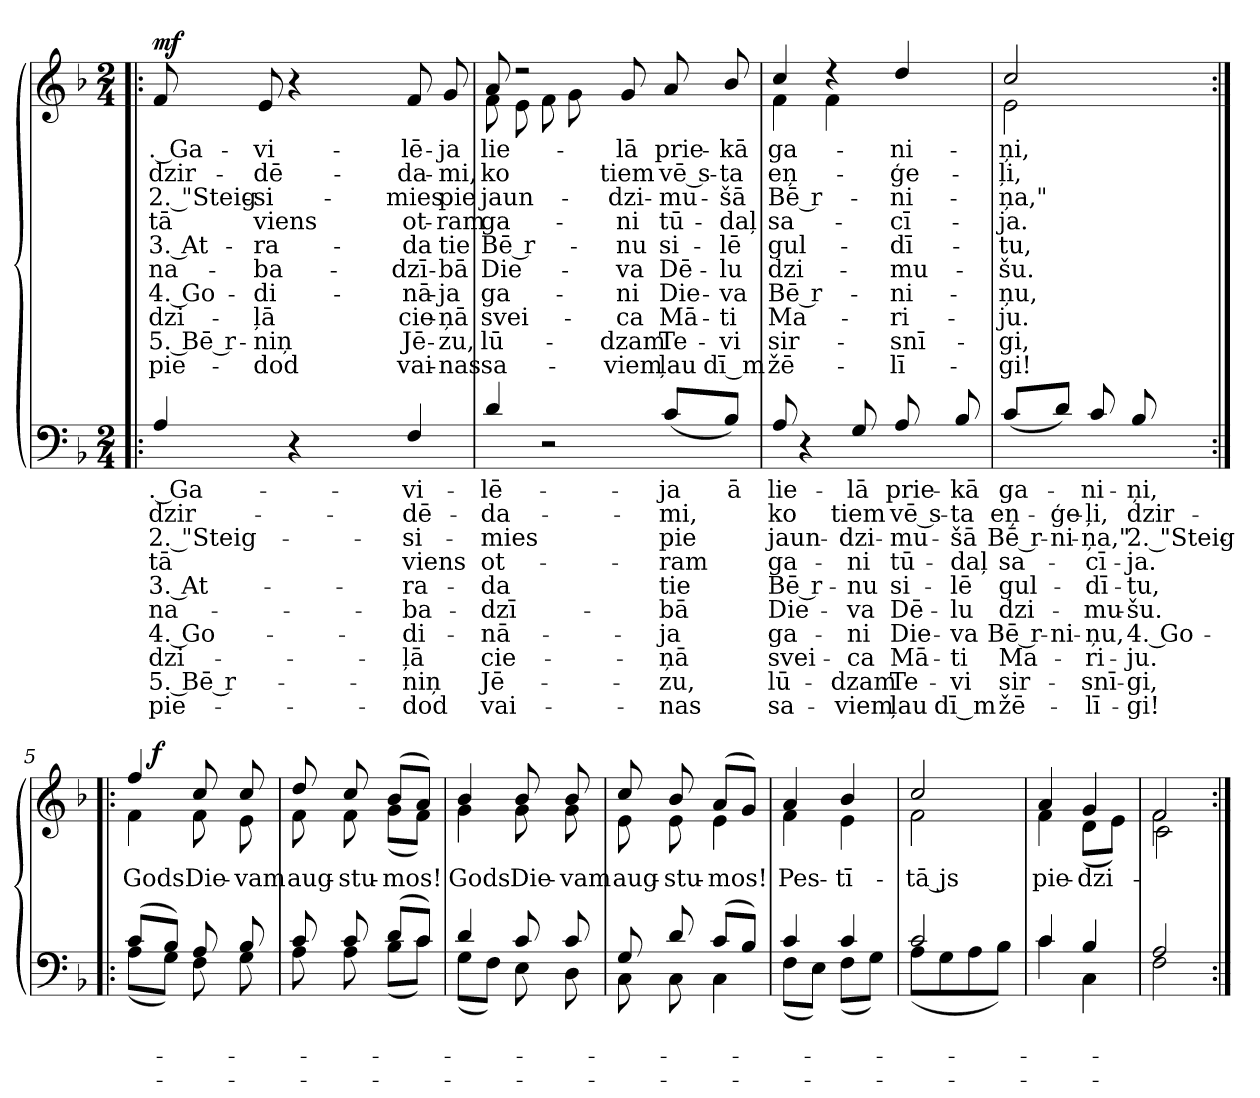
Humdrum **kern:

**kern	**text	**text	**text	**text	**text	**text	**text	**text	**text	**text	**kern	**text	**text	**text	**text	**text	**text	**text	**text	**text	**text	**dynam
*part2	*part2	*part2	*part2	*part2	*part2	*part2	*part2	*part2	*part2	*part2	*part1	*part1	*part1	*part1	*part1	*part1	*part1	*part1	*part1	*part1	*part1	*part1
*staff2	*staff2	*staff2	*staff2	*staff2	*staff2	*staff2	*staff2	*staff2	*staff2	*staff2	*staff1	*staff1	*staff1	*staff1	*staff1	*staff1	*staff1	*staff1	*staff1	*staff1	*staff1	*staff1
*clefF4	*	*	*	*	*	*	*	*	*	*	*clefG2	*	*	*	*	*	*	*	*	*	*	*
*k[b-]	*	*	*	*	*	*	*	*	*	*	*k[b-]	*	*	*	*	*	*	*	*	*	*	*
*F:	*	*	*	*	*	*	*	*	*	*	*F:	*	*	*	*	*	*	*	*	*	*	*
*M2/4	*	*	*	*	*	*	*	*	*	*	*M2/4	*	*	*	*	*	*	*	*	*	*	*
=1!|:	=1!|:	=1!|:	=1!|:	=1!|:	=1!|:	=1!|:	=1!|:	=1!|:	=1!|:	=1!|:	=1!|:	=1!|:	=1!|:	=1!|:	=1!|:	=1!|:	=1!|:	=1!|:	=1!|:	=1!|:	=1!|:	=1!|:
!	!LO:LY:b:rj	!LO:LY:b:rj	!LO:LY:b:rj	!LO:LY:b:rj	!LO:LY:b:rj	!LO:LY:b:rj	!LO:LY:b:rj	!LO:LY:b:rj	!LO:LY:b:rj	!LO:LY:b:rj	!	!LO:LY:b:rj	!LO:LY:b:rj	!LO:LY:b:rj	!LO:LY:b:rj	!LO:LY:b:rj	!LO:LY:b:rj	!LO:LY:b:rj	!LO:LY:b:rj	!LO:LY:b:rj	!LO:LY:b:rj	!LO:DY:a
4A/	. Ga-	dzir-	2. "Steig-	tā	3. At-	na-	4. Go-	dzi-	5. Bē r-	pie-	8f/	. Ga-	dzir-	2. "Steig-	tā	3. At-	na-	4. Go-	dzi-	5. Bē r-	pie-	mf
!	!	!	!	!	!	!	!	!	!	!	!	!LO:LY:b	!LO:LY:b	!LO:LY:b	!LO:LY:b	!LO:LY:b	!LO:LY:b	!LO:LY:b	!LO:LY:b	!LO:LY:b	!LO:LY:b	!
.	.	.	.	.	.	.	.	.	.	.	8e/	-vi-	-dē-	-si-	viens	-ra-	-ba-	-di-	-ļā	-niņ	-dod	.
4r	.	.	.	.	.	.	.	.	.	.	4r	.	.	.	.	.	.	.	.	.	.	.
2.ryy	.	.	.	.	.	.	.	.	.	.	2.ryy	.	.	.	.	.	.	.	.	.	.	.
!	!LO:LY:b	!LO:LY:b	!LO:LY:b	!LO:LY:b	!LO:LY:b	!LO:LY:b	!LO:LY:b	!LO:LY:b	!LO:LY:b	!LO:LY:b	!	!LO:LY:b:rj	!LO:LY:b:rj	!LO:LY:b:rj	!LO:LY:b:rj	!LO:LY:b:rj	!LO:LY:b:rj	!LO:LY:b:rj	!LO:LY:b:rj	!LO:LY:b:rj	!LO:LY:b:rj	!
4F/	-vi-	-dē-	-si-	viens	-ra-	-ba-	-di-	-ļā	-niņ	-dod	8f/	-lē-	-da-	-mies	ot-	-da	-dzī-	-nā-	cie-	Jē-	vai-	.
!	!	!	!	!	!	!	!	!	!	!	!	!LO:LY:b	!LO:LY:b	!LO:LY:b	!LO:LY:b	!LO:LY:b	!LO:LY:b	!LO:LY:b	!LO:LY:b	!LO:LY:b	!LO:LY:b	!
.	.	.	.	.	.	.	.	.	.	.	8g/	-ja	-mi,	pie	-ram	tie	-bā	-ja	-ņā	-zu,	-nas	.
=2	=2	=2	=2	=2	=2	=2	=2	=2	=2	=2	=2	=2	=2	=2	=2	=2	=2	=2	=2	=2	=2	=2
!	!LO:LY:b:rj	!LO:LY:b:rj	!LO:LY:b:rj	!LO:LY:b:rj	!LO:LY:b:rj	!LO:LY:b:rj	!LO:LY:b:rj	!LO:LY:b:rj	!LO:LY:b:rj	!LO:LY:b:rj	!	!LO:LY:b	!LO:LY:b	!LO:LY:b	!LO:LY:b	!LO:LY:b	!LO:LY:b	!LO:LY:b	!LO:LY:b	!LO:LY:b	!LO:LY:b	!
*	*	*	*	*	*	*	*	*	*	*	*^	*	*	*	*	*	*	*	*	*	*	*
4d/	-lē-	-da-	-mies	ot-	-da	-dzī-	-nā-	cie-	Jē-	vai-	8a/	8f\	lie-	ko	jaun-	ga-	Bē r-	Die-	ga-	svei-	lū-	sa-	.
.	.	.	.	.	.	.	.	.	.	.	2r	8e\	.	.	.	.	.	.	.	.	.	.	.
2r	.	.	.	.	.	.	.	.	.	.	.	8f\	.	.	.	.	.	.	.	.	.	.	.
.	.	.	.	.	.	.	.	.	.	.	.	8g\	.	.	.	.	.	.	.	.	.	.	.
.	.	.	.	.	.	.	.	.	.	.	.	2ryy	.	.	.	.	.	.	.	.	.	.	.
!	!	!	!	!	!	!	!	!	!	!	!	!	!LO:LY:b:rj	!LO:LY:b:rj	!LO:LY:b:rj	!LO:LY:b:rj	!LO:LY:b:rj	!LO:LY:b:rj	!LO:LY:b:rj	!LO:LY:b:rj	!LO:LY:b:rj	!LO:LY:b:rj	!
.	.	.	.	.	.	.	.	.	.	.	8g/	.	-lā	tiem	-dzi-	-ni	-nu	-va	-ni	-ca	-dzam	-viem	.
!	!LO:LY:b	!LO:LY:b	!LO:LY:b	!LO:LY:b	!LO:LY:b	!LO:LY:b	!LO:LY:b	!LO:LY:b	!LO:LY:b	!LO:LY:b	!	!	!LO:LY:b	!LO:LY:b	!LO:LY:b	!LO:LY:b	!LO:LY:b	!LO:LY:b	!LO:LY:b	!LO:LY:b	!LO:LY:b	!LO:LY:b	!
(>8c/L	-ja	-mi,	pie	-ram	tie	-bā	-ja	-ņā	-zu,	-nas	8a/	.	prie-	vē s-	-mu-	tū-	si-	Dē-	Die-	Mā-	Te-	ļau	.
!	!LO:LY:b:rj	!	!	!	!	!	!	!	!	!	!	!	!LO:LY:b:rj	!LO:LY:b:rj	!LO:LY:b:rj	!LO:LY:b:rj	!LO:LY:b:rj	!LO:LY:b:rj	!LO:LY:b:rj	!LO:LY:b:rj	!LO:LY:b:rj	!LO:LY:b:rj	!
8B-/J)	ā	.	.	.	.	.	.	.	.	.	8b-/	.	-kā	-ta	-šā	-daļ	-lē	-lu	-va	-ti	-vi	dī m	.
=3	=3	=3	=3	=3	=3	=3	=3	=3	=3	=3	=3	=3	=3	=3	=3	=3	=3	=3	=3	=3	=3	=3	=3
!	!LO:LY:b	!LO:LY:b	!LO:LY:b	!LO:LY:b	!LO:LY:b	!LO:LY:b	!LO:LY:b	!LO:LY:b	!LO:LY:b	!LO:LY:b	!	!	!LO:LY:b	!LO:LY:b	!LO:LY:b	!LO:LY:b	!LO:LY:b	!LO:LY:b	!LO:LY:b	!LO:LY:b	!LO:LY:b	!LO:LY:b	!
8A/	lie-	ko	jaun-	ga-	Bē r-	Die-	ga-	svei-	lū-	sa-	4cc/	4f\	ga-	eņ-	Bē r-	sa-	gul-	dzi-	Bē r-	Ma-	sir-	žē-	.
4r	.	.	.	.	.	.	.	.	.	.	.	.	.	.	.	.	.	.	.	.	.	.	.
.	.	.	.	.	.	.	.	.	.	.	4r	4f\	.	.	.	.	.	.	.	.	.	.	.
!	!LO:LY:b:rj	!LO:LY:b:rj	!LO:LY:b:rj	!LO:LY:b:rj	!LO:LY:b:rj	!LO:LY:b:rj	!LO:LY:b:rj	!LO:LY:b:rj	!LO:LY:b:rj	!LO:LY:b:rj	!	!	!	!	!	!	!	!	!	!	!	!	!
8G/	-lā	tiem	-dzi-	-ni	-nu	-va	-ni	-ca	-dzam	-viem	.	.	.	.	.	.	.	.	.	.	.	.	.
!	!LO:LY:b	!LO:LY:b	!LO:LY:b	!LO:LY:b	!LO:LY:b	!LO:LY:b	!LO:LY:b	!LO:LY:b	!LO:LY:b	!LO:LY:b	!	!	!LO:LY:b	!LO:LY:b	!LO:LY:b	!LO:LY:b	!LO:LY:b	!LO:LY:b	!LO:LY:b	!LO:LY:b	!LO:LY:b	!LO:LY:b	!
8A/	prie-	vē s-	-mu-	tū-	si-	Dē-	Die-	Mā-	Te-	ļau	4dd/	4ryy	-ni-	-ģe-	-ni-	-cī-	-dī-	-mu-	-ni-	-ri-	-snī-	-lī-	.
!	!LO:LY:b:rj	!LO:LY:b:rj	!LO:LY:b:rj	!LO:LY:b:rj	!LO:LY:b:rj	!LO:LY:b:rj	!LO:LY:b:rj	!LO:LY:b:rj	!LO:LY:b:rj	!LO:LY:b:rj	!	!	!	!	!	!	!	!	!	!	!	!	!
8B-/	-kā	-ta	-šā	-daļ	-lē	-lu	-va	-ti	-vi	dī m	.	.	.	.	.	.	.	.	.	.	.	.	.
=4	=4	=4	=4	=4	=4	=4	=4	=4	=4	=4	=4	=4	=4	=4	=4	=4	=4	=4	=4	=4	=4	=4	=4
!	!LO:LY:b	!LO:LY:b	!LO:LY:b	!LO:LY:b	!LO:LY:b	!LO:LY:b	!LO:LY:b	!LO:LY:b	!LO:LY:b	!LO:LY:b	!	!	!LO:LY:b	!LO:LY:b	!LO:LY:b	!LO:LY:b	!LO:LY:b	!LO:LY:b	!LO:LY:b	!LO:LY:b	!LO:LY:b	!LO:LY:b	!
(>8c/L	ga-	eņ-	Bē r-	sa-	gul-	dzi-	Bē r-	Ma-	sir-	žē-	2cc/	2e\	-ņi,	-ļi,	-ņa,"	-ja.	-tu,	-šu.	-ņu,	-ju.	-gi,	-gi!	.
!	!	!LO:LY:b:rj	!LO:LY:b:rj	!	!	!	!LO:LY:b:rj	!	!	!	!	!	!	!	!	!	!	!	!	!	!	!	!
8d/J)	.	-ģe-	-ni-	.	.	.	-ni-	.	.	.	.	.	.	.	.	.	.	.	.	.	.	.	.
!	!LO:LY:b	!LO:LY:b	!LO:LY:b	!LO:LY:b	!LO:LY:b	!LO:LY:b	!LO:LY:b	!LO:LY:b	!LO:LY:b	!LO:LY:b	!	!	!	!	!	!	!	!	!	!	!	!	!
8c/	-ni-	-ļi,	-ņa,"	-cī-	-dī-	-mu-	-ņu,	-ri-	-snī-	-lī-	.	.	.	.	.	.	.	.	.	.	.	.	.
!	!LO:LY:b:rj	!LO:LY:b:rj	!LO:LY:b:rj	!LO:LY:b:rj	!LO:LY:b:rj	!LO:LY:b:rj	!LO:LY:b:rj	!LO:LY:b:rj	!LO:LY:b:rj	!LO:LY:b:rj	!	!	!	!	!	!	!	!	!	!	!	!	!
8B-/	-ņi,	dzir-	2. "Steig-	-ja.	-tu,	-šu.	4. Go-	-ju.	-gi,	-gi!	.	.	.	.	.	.	.	.	.	.	.	.	.
*	*	*	*	*	*	*	*	*	*	*	*v	*v	*	*	*	*	*	*	*	*	*	*	*
!!LO:LB:g=z
=5:|!|:	=5:|!|:	=5:|!|:	=5:|!|:	=5:|!|:	=5:|!|:	=5:|!|:	=5:|!|:	=5:|!|:	=5:|!|:	=5:|!|:	=5:|!|:	=5:|!|:	=5:|!|:	=5:|!|:	=5:|!|:	=5:|!|:	=5:|!|:	=5:|!|:	=5:|!|:	=5:|!|:	=5:|!|:	=5:|!|:
*^	*	*	*	*	*	*	*	*	*	*	*	*	*	*	*	*	*	*	*	*	*	*
!	!	!	!	!	!	!	!	!	!	!	!	!	!LO:LY:b	!	!	!	!	!	!	!	!	!	!
*	*	*	*	*	*	*	*	*	*	*	*	*^	*	*	*	*	*	*	*	*	*	*	*
*	*	*	*	*	*	*	*	*	*	*	*	*	*^	*	*	*	*	*	*	*	*	*	*	*
(>8c/L	(<8A\L	.	.	.	.	.	.	.	.	.	.	4ff/	4f\	16.ryy	Gods	.	.	.	.	.	.	.	.	.	.
!	!	!	!	!	!	!	!	!	!	!	!	!	!	!	!	!	!	!	!	!	!	!	!	!	!LO:DY:a
.	.	.	.	.	.	.	.	.	.	.	.	.	.	4ryy	.	.	.	.	.	.	.	.	.	.	f
8B-/J)	8G\J)	.	.	.	.	.	.	.	.	.	.	.	.	.	.	.	.	.	.	.	.	.	.	.	.
!	!	!	!	!	!	!	!	!	!	!	!	!	!	!	!LO:LY:b	!	!	!	!	!	!	!	!	!	!
8A/	8F\	.	.	.	.	.	.	.	.	.	.	8cc/	8f\	.	Die-	.	.	.	.	.	.	.	.	.	.
.	.	.	.	.	.	.	.	.	.	.	.	.	.	8ryy	.	.	.	.	.	.	.	.	.	.	.
!	!	!	!	!	!	!	!	!	!	!	!	!	!	!	!LO:LY:b	!	!	!	!	!	!	!	!	!	!
8B-/	8G\	.	.	.	.	.	.	.	.	.	.	8cc/	8e\	.	-vam	.	.	.	.	.	.	.	.	.	.
.	.	.	.	.	.	.	.	.	.	.	.	.	.	32ryy	.	.	.	.	.	.	.	.	.	.	.
=6	=6	=6	=6	=6	=6	=6	=6	=6	=6	=6	=6	=6	=6	=6	=6	=6	=6	=6	=6	=6	=6	=6	=6	=6	=6
!	!	!	!	!	!	!	!	!	!	!	!	!	!	!	!LO:LY:b	!	!	!	!	!	!	!	!	!	!
*	*	*	*	*	*	*	*	*	*	*	*	*	*v	*v	*	*	*	*	*	*	*	*	*	*	*
8c/	8A\	.	.	.	.	.	.	.	.	.	.	8dd/	8f\	aug-	.	.	.	.	.	.	.	.	.	.
!	!	!	!	!	!	!	!	!	!	!	!	!	!	!LO:LY:b	!	!	!	!	!	!	!	!	!	!
8c/	8A\	.	.	.	.	.	.	.	.	.	.	8cc/	8f\	-stu-	.	.	.	.	.	.	.	.	.	.
!	!	!	!	!	!	!	!	!	!	!	!	!	!	!LO:LY:b	!	!	!	!	!	!	!	!	!	!
(>8d/L	(<8B-\L	.	.	.	.	.	.	.	.	.	.	(>8b-/L	(<8g\L	-mos!	.	.	.	.	.	.	.	.	.	.
8c/J)	8c\J)	.	.	.	.	.	.	.	.	.	.	8a/J)	8f\J)	.	.	.	.	.	.	.	.	.	.	.
=7	=7	=7	=7	=7	=7	=7	=7	=7	=7	=7	=7	=7	=7	=7	=7	=7	=7	=7	=7	=7	=7	=7	=7	=7
!	!	!	!	!	!	!	!	!	!	!	!	!	!	!LO:LY:b	!	!	!	!	!	!	!	!	!	!
4d/	(<8G\L	.	.	.	.	.	.	.	.	.	.	4b-/	4g\	Gods	.	.	.	.	.	.	.	.	.	.
.	8F\J)	.	.	.	.	.	.	.	.	.	.	.	.	.	.	.	.	.	.	.	.	.	.	.
!	!	!	!	!	!	!	!	!	!	!	!	!	!	!LO:LY:b	!	!	!	!	!	!	!	!	!	!
8c/	8E\	.	.	.	.	.	.	.	.	.	.	8b-/	8g\	Die-	.	.	.	.	.	.	.	.	.	.
!	!	!	!	!	!	!	!	!	!	!	!	!	!	!LO:LY:b	!	!	!	!	!	!	!	!	!	!
8c/	8D\	.	.	.	.	.	.	.	.	.	.	8b-/	8g\	-vam	.	.	.	.	.	.	.	.	.	.
=8	=8	=8	=8	=8	=8	=8	=8	=8	=8	=8	=8	=8	=8	=8	=8	=8	=8	=8	=8	=8	=8	=8	=8	=8
!	!	!	!	!	!	!	!	!	!	!	!	!	!	!LO:LY:b	!	!	!	!	!	!	!	!	!	!
8G/	8C\	.	.	.	.	.	.	.	.	.	.	8cc/	8e\	aug-	.	.	.	.	.	.	.	.	.	.
!	!	!	!	!	!	!	!	!	!	!	!	!	!	!LO:LY:b	!	!	!	!	!	!	!	!	!	!
8d/	8C\	.	.	.	.	.	.	.	.	.	.	8b-/	8e\	-stu-	.	.	.	.	.	.	.	.	.	.
!	!	!	!	!	!	!	!	!	!	!	!	!	!	!LO:LY:b	!	!	!	!	!	!	!	!	!	!
(>8c/L	4C\	.	.	.	.	.	.	.	.	.	.	(>8a/L	4e\	-mos!	.	.	.	.	.	.	.	.	.	.
8B-/J)	.	.	.	.	.	.	.	.	.	.	.	8g/J)	.	.	.	.	.	.	.	.	.	.	.	.
!!LO:PB:g=z	!!
=9	=9	=9	=9	=9	=9	=9	=9	=9	=9	=9	=9	=9	=9	=9	=9	=9	=9	=9	=9	=9	=9	=9	=9	=9
!	!	!	!	!	!	!	!	!	!	!	!	!	!	!LO:LY:b	!	!	!	!	!	!	!	!	!	!
4c/	(<8F\L	.	.	.	.	.	.	.	.	.	.	4a/	4f\	Pes-	.	.	.	.	.	.	.	.	.	.
.	8E\J)	.	.	.	.	.	.	.	.	.	.	.	.	.	.	.	.	.	.	.	.	.	.	.
!	!	!	!	!	!	!	!	!	!	!	!	!	!	!LO:LY:b:rj	!	!	!	!	!	!	!	!	!	!
4c/	(<8F\L	.	.	.	.	.	.	.	.	.	.	4b-/	4e\	-tī-	.	.	.	.	.	.	.	.	.	.
.	8G\J)	.	.	.	.	.	.	.	.	.	.	.	.	.	.	.	.	.	.	.	.	.	.	.
=10	=10	=10	=10	=10	=10	=10	=10	=10	=10	=10	=10	=10	=10	=10	=10	=10	=10	=10	=10	=10	=10	=10	=10	=10
!	!	!	!	!	!	!	!	!	!	!	!	!	!	!LO:LY:b:rj	!	!	!	!	!	!	!	!	!	!
2c/	(<8A\L	.	.	.	.	.	.	.	.	.	.	2cc/	2f\	-tā js	.	.	.	.	.	.	.	.	.	.
.	8G\	.	.	.	.	.	.	.	.	.	.	.	.	.	.	.	.	.	.	.	.	.	.	.
.	8A\	.	.	.	.	.	.	.	.	.	.	.	.	.	.	.	.	.	.	.	.	.	.	.
.	8B-\J)	.	.	.	.	.	.	.	.	.	.	.	.	.	.	.	.	.	.	.	.	.	.	.
=11	=11	=11	=11	=11	=11	=11	=11	=11	=11	=11	=11	=11	=11	=11	=11	=11	=11	=11	=11	=11	=11	=11	=11	=11
!	!	!	!	!	!	!	!	!	!	!	!	!	!	!LO:LY:b	!	!	!	!	!	!	!	!	!	!
4c/	4c\	.	.	.	.	.	.	.	.	.	.	4a/	4f\	pie-	.	.	.	.	.	.	.	.	.	.
!	!	!	!	!	!	!	!	!	!	!	!	!	!	!LO:LY:b	!	!	!	!	!	!	!	!	!	!
4B-/	4C\	.	.	.	.	.	.	.	.	.	.	4g/	(<8d\L	-dzi-	.	.	.	.	.	.	.	.	.	.
.	.	.	.	.	.	.	.	.	.	.	.	.	8e\J)	.	.	.	.	.	.	.	.	.	.	.
=12	=12	=12	=12	=12	=12	=12	=12	=12	=12	=12	=12	=12	=12	=12	=12	=12	=12	=12	=12	=12	=12	=12	=12	=12
*	*	*	*	*	*	*	*	*	*	*	*	*	*^	*	*	*	*	*	*	*	*	*	*	*
2A/	2F\	.	.	.	.	.	.	.	.	.	.	2f/	2f\	2c\	.	.	.	.	.	.	.	.	.	.	.
*v	*v	*	*	*	*	*	*	*	*	*	*	*	*	*	*	*	*	*	*	*	*	*	*	*	*
*	*	*	*	*	*	*	*	*	*	*	*v	*v	*v	*	*	*	*	*	*	*	*	*	*	*
=:|!	=:|!	=:|!	=:|!	=:|!	=:|!	=:|!	=:|!	=:|!	=:|!	=:|!	=:|!	=:|!	=:|!	=:|!	=:|!	=:|!	=:|!	=:|!	=:|!	=:|!	=:|!	=:|!
*-	*-	*-	*-	*-	*-	*-	*-	*-	*-	*-	*-	*-	*-	*-	*-	*-	*-	*-	*-	*-	*-	*-
